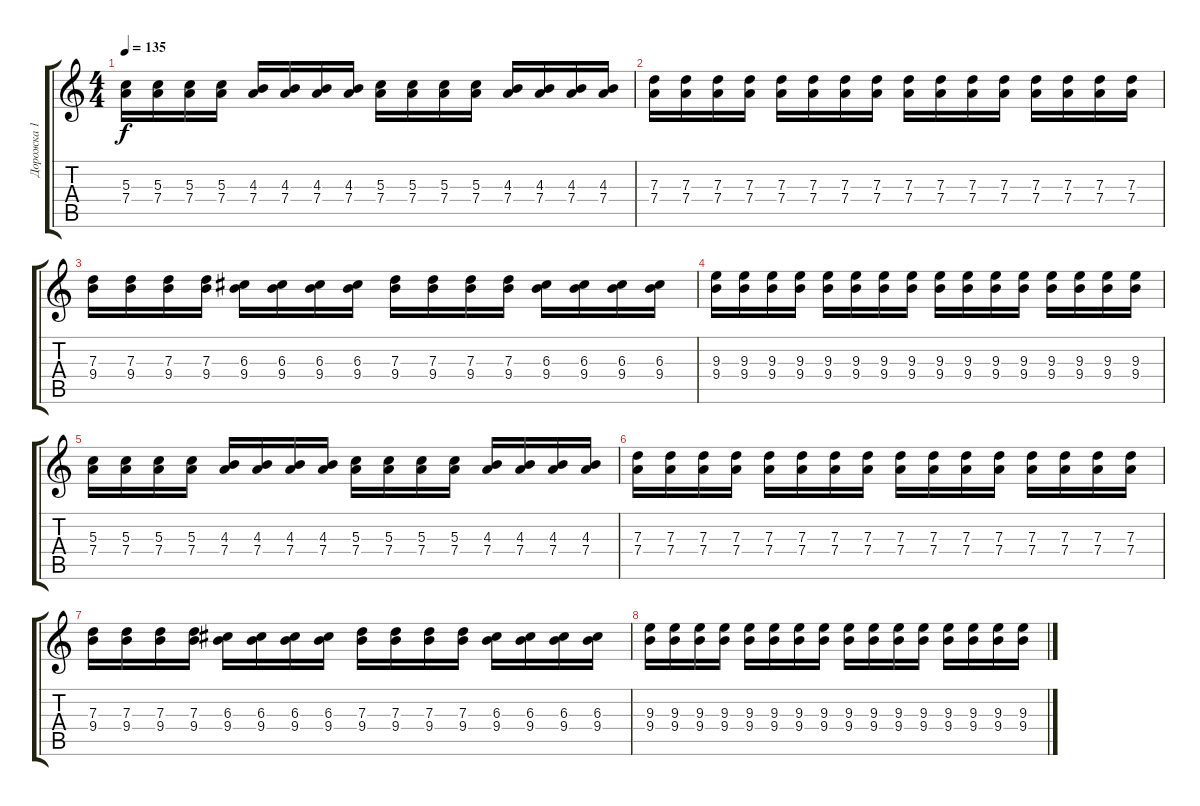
\track ("Дорожка 1" "Дорожка 1") {instrument distortionguitar}
\staff {score tabs}
\tuning (E4 B3 G3 D3 A2 E2) {hide}
\ts (4 4)
\tempo 135
\clef g2
\ks c
(5.3 7.4).16{dy f} (5.3 7.4).16 (5.3 7.4).16 (5.3 7.4).16 (4.3 7.4).16 (4.3 7.4).16 (4.3 7.4).16 (4.3 7.4).16 (5.3 7.4).16 (5.3 7.4).16 (5.3 7.4).16 (5.3 7.4).16 (4.3 7.4).16 (4.3 7.4).16 (4.3 7.4).16 (4.3 7.4).16 |
(7.3 7.4).16 (7.3 7.4).16 (7.3 7.4).16 (7.3 7.4).16 (7.3 7.4).16 (7.3 7.4).16 (7.3 7.4).16 (7.3 7.4).16 (7.3 7.4).16 (7.3 7.4).16 (7.3 7.4).16 (7.3 7.4).16 (7.3 7.4).16 (7.3 7.4).16 (7.3 7.4).16 (7.3 7.4).16 |
(7.3 9.4).16 (7.3 9.4).16 (7.3 9.4).16 (7.3 9.4).16 (6.3 9.4).16 (6.3 9.4).16 (6.3 9.4).16 (6.3 9.4).16 (7.3 9.4).16 (7.3 9.4).16 (7.3 9.4).16 (7.3 9.4).16 (6.3 9.4).16 (6.3 9.4).16 (6.3 9.4).16 (6.3 9.4).16 |
(9.3 9.4).16 (9.3 9.4).16 (9.3 9.4).16 (9.3 9.4).16 (9.3 9.4).16 (9.3 9.4).16 (9.3 9.4).16 (9.3 9.4).16 (9.3 9.4).16 (9.3 9.4).16 (9.3 9.4).16 (9.3 9.4).16 (9.3 9.4).16 (9.3 9.4).16 (9.3 9.4).16 (9.3 9.4).16 |
(5.3 7.4).16 (5.3 7.4).16 (5.3 7.4).16 (5.3 7.4).16 (4.3 7.4).16 (4.3 7.4).16 (4.3 7.4).16 (4.3 7.4).16 (5.3 7.4).16 (5.3 7.4).16 (5.3 7.4).16 (5.3 7.4).16 (4.3 7.4).16 (4.3 7.4).16 (4.3 7.4).16 (4.3 7.4).16 |
(7.3 7.4).16 (7.3 7.4).16 (7.3 7.4).16 (7.3 7.4).16 (7.3 7.4).16 (7.3 7.4).16 (7.3 7.4).16 (7.3 7.4).16 (7.3 7.4).16 (7.3 7.4).16 (7.3 7.4).16 (7.3 7.4).16 (7.3 7.4).16 (7.3 7.4).16 (7.3 7.4).16 (7.3 7.4).16 |
(7.3 9.4).16 (7.3 9.4).16 (7.3 9.4).16 (7.3 9.4).16 (6.3 9.4).16 (6.3 9.4).16 (6.3 9.4).16 (6.3 9.4).16 (7.3 9.4).16 (7.3 9.4).16 (7.3 9.4).16 (7.3 9.4).16 (6.3 9.4).16 (6.3 9.4).16 (6.3 9.4).16 (6.3 9.4).16 |
(9.3 9.4).16 (9.3 9.4).16 (9.3 9.4).16 (9.3 9.4).16 (9.3 9.4).16 (9.3 9.4).16 (9.3 9.4).16 (9.3 9.4).16 (9.3 9.4).16 (9.3 9.4).16 (9.3 9.4).16 (9.3 9.4).16 (9.3 9.4).16 (9.3 9.4).16 (9.3 9.4).16 (9.3 9.4).16
